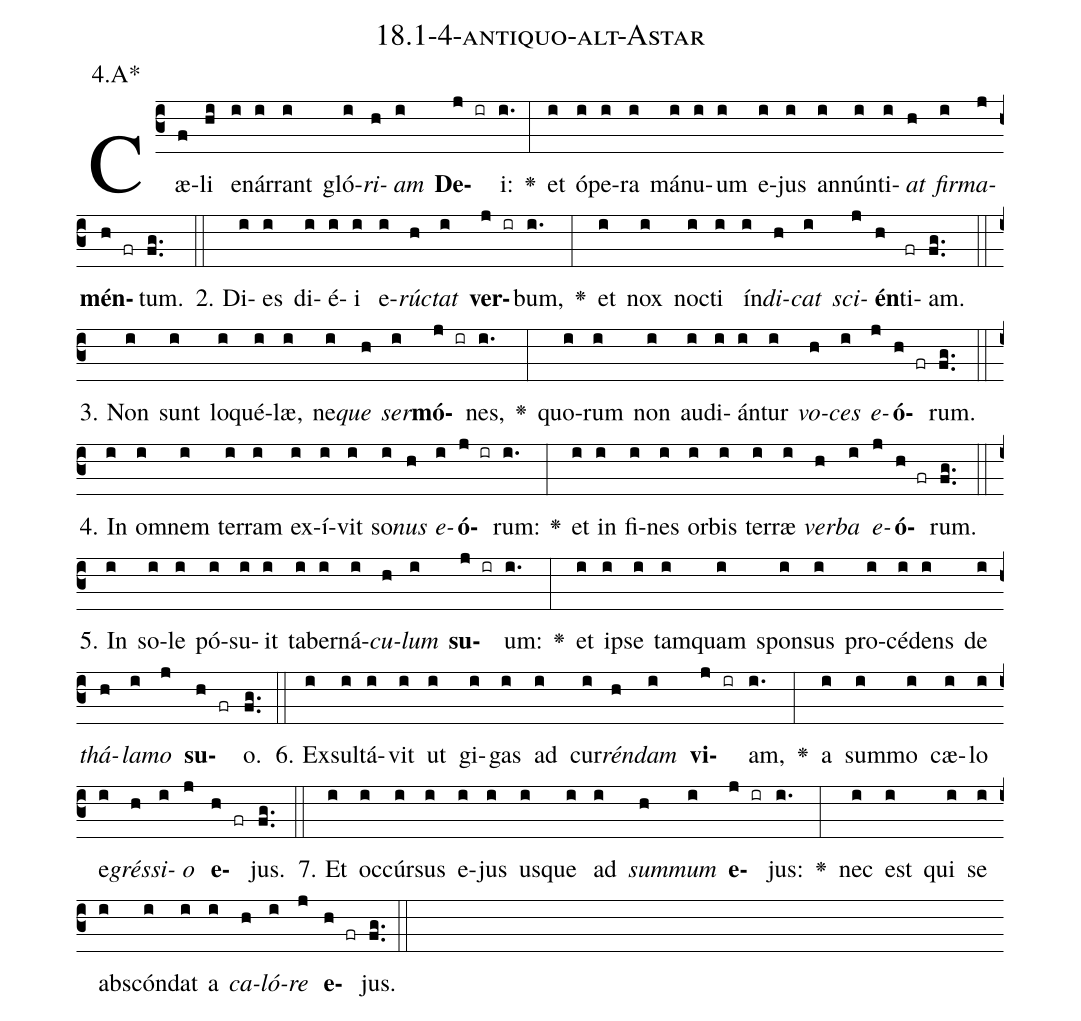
name: 18.1-4-antiquo-alt-Astar;
annotation: 4.A*;
%%
(c3)Cæ(f)li(hi) e(i)nár(i)rant(i) gló(i)<i>ri</i>(h)<i>am</i>(i) <b>De</b>(j ir)i:(i.) <v>\greheightstar</v>(:) et(i) ó(i)pe(i)ra(i) má(i)nu(i)um(i) e(i)jus(i) an(i)nún(i)ti(i)<i>at</i>(h) <i>fir</i>(i)<i>ma</i>(j)<b>mén</b>(h fr)tum.(fg..) (::)
2. Di(i)es(i) di(i)é(i)i(i) e(i)<i>rúc</i>(h)<i>tat</i>(i) <b>ver</b>(j ir)bum,(i.) <v>\greheightstar</v>(:) et(i) nox(i) noc(i)ti(i) ín(i)<i>di</i>(h)<i>cat</i>(i) <i>sci</i>(j)<b>én</b>(h)ti(fr)am.(fg..) (::)
3. Non(i) sunt(i) lo(i)qué(i)læ,(i) ne(i)<i>que</i>(h) <i>ser</i>(i)<b>mó</b>(j ir)nes,(i.) <v>\greheightstar</v>(:) quo(i)rum(i) non(i) au(i)di(i)án(i)tur(i) <i>vo</i>(h)<i>ces</i>(i) <i>e</i>(j)<b>ó</b>(h fr)rum.(fg..) (::)
4. In(i) om(i)nem(i) ter(i)ram(i) ex(i)í(i)vit(i) so(i)<i>nus</i>(h) <i>e</i>(i)<b>ó</b>(j ir)rum:(i.) <v>\greheightstar</v>(:) et(i) in(i) fi(i)nes(i) or(i)bis(i) ter(i)ræ(i) <i>ver</i>(h)<i>ba</i>(i) <i>e</i>(j)<b>ó</b>(h fr)rum.(fg..) (::)
5. In(i) so(i)le(i) pó(i)su(i)it(i) ta(i)ber(i)ná(i)<i>cu</i>(h)<i>lum</i>(i) <b>su</b>(j ir)um:(i.) <v>\greheightstar</v>(:) et(i) ip(i)se(i) tam(i)quam(i) spon(i)sus(i) pro(i)cé(i)dens(i) de(i) <i>thá</i>(h)<i>la</i>(i)<i>mo</i>(j) <b>su</b>(h fr)o.(fg..) (::)
6. Ex(i)sul(i)tá(i)vit(i) ut(i) gi(i)gas(i) ad(i) cur(i)<i>rén</i>(h)<i>dam</i>(i) <b>vi</b>(j ir)am,(i.) <v>\greheightstar</v>(:) a(i) sum(i)mo(i) cæ(i)lo(i) e(i)<i>grés</i>(h)<i>si</i>(i)<i>o</i>(j) <b>e</b>(h fr)jus.(fg..) (::)
7. Et(i) oc(i)cúr(i)sus(i) e(i)jus(i) us(i)que(i) ad(i) <i>sum</i>(h)<i>mum</i>(i) <b>e</b>(j ir)jus:(i.) <v>\greheightstar</v>(:) nec(i) est(i) qui(i) se(i) abs(i)cón(i)dat(i) a(i) <i>ca</i>(h)<i>ló</i>(i)<i>re</i>(j) <b>e</b>(h fr)jus.(fg..) (::)
